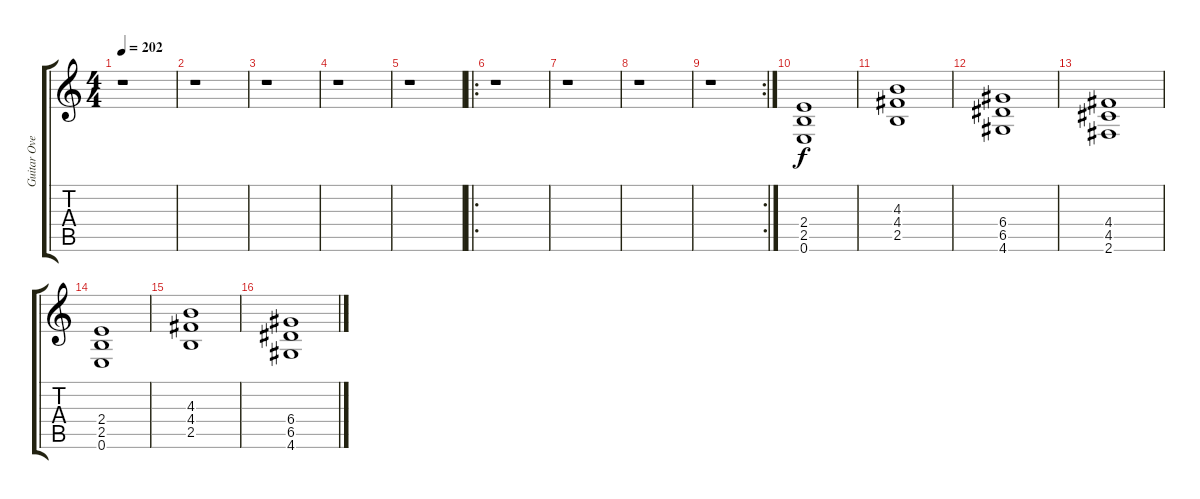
\track ("Guitar Overdub" "Guitar Ove") {instrument distortionguitar}
\staff {score tabs}
\tuning (E4 B3 G3 D3 A2 E2) {hide}
\ts (4 4)
\tempo 202
\clef g2
\ks c
r.1{dy f} |
r.1 |
r.1 |
r.1 |
r.1 |
\ro
r.1 |
r.1 |
r.1 |
\rc 2
r.1 |
(2.4 2.5 0.6).1 |
(4.3 4.4 2.5).1 |
(6.4 6.5 4.6).1 |
(4.4 4.5 2.6).1 |
(2.4 2.5 0.6).1 |
(4.3 4.4 2.5).1 |
(6.4 6.5 4.6).1
